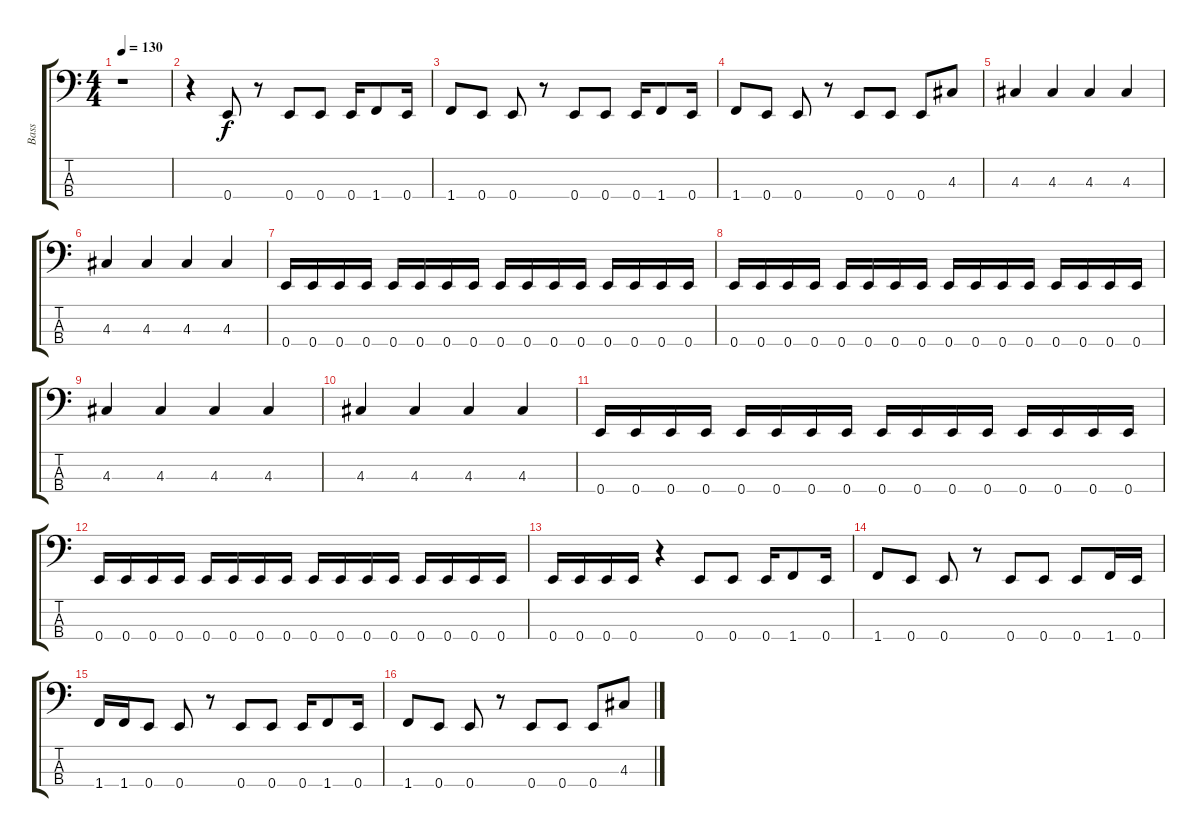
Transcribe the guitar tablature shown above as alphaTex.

\track ("Bass" "Bass") {instrument electricbassfinger}
\staff {score tabs}
\tuning (G2 D2 A1 E1) {hide}
\ts (4 4)
\tempo 130
\clef f4
\ks c
r.1{dy f} |
r.4 0.4.8 r.8 0.4.8 0.4.8 0.4.16 1.4.8 0.4.16 |
1.4.8 0.4.8 0.4.8 r.8 0.4.8 0.4.8 0.4.16 1.4.8 0.4.16 |
1.4.8 0.4.8 0.4.8 r.8 0.4.8 0.4.8 0.4.8 4.3.8 |
4.3.4 4.3.4 4.3.4 4.3.4 |
4.3.4 4.3.4 4.3.4 4.3.4 |
0.4.16 0.4.16 0.4.16 0.4.16 0.4.16 0.4.16 0.4.16 0.4.16 0.4.16 0.4.16 0.4.16 0.4.16 0.4.16 0.4.16 0.4.16 0.4.16 |
0.4.16 0.4.16 0.4.16 0.4.16 0.4.16 0.4.16 0.4.16 0.4.16 0.4.16 0.4.16 0.4.16 0.4.16 0.4.16 0.4.16 0.4.16 0.4.16 |
4.3.4 4.3.4 4.3.4 4.3.4 |
4.3.4 4.3.4 4.3.4 4.3.4 |
0.4.16 0.4.16 0.4.16 0.4.16 0.4.16 0.4.16 0.4.16 0.4.16 0.4.16 0.4.16 0.4.16 0.4.16 0.4.16 0.4.16 0.4.16 0.4.16 |
0.4.16 0.4.16 0.4.16 0.4.16 0.4.16 0.4.16 0.4.16 0.4.16 0.4.16 0.4.16 0.4.16 0.4.16 0.4.16 0.4.16 0.4.16 0.4.16 |
0.4.16 0.4.16 0.4.16 0.4.16 r.4 0.4.8 0.4.8 0.4.16 1.4.8 0.4.16 |
1.4.8 0.4.8 0.4.8 r.8 0.4.8 0.4.8 0.4.8 1.4.16 0.4.16 |
1.4.16 1.4.16 0.4.8 0.4.8 r.8 0.4.8 0.4.8 0.4.16 1.4.8 0.4.16 |
1.4.8 0.4.8 0.4.8 r.8 0.4.8 0.4.8 0.4.8 4.3.8
